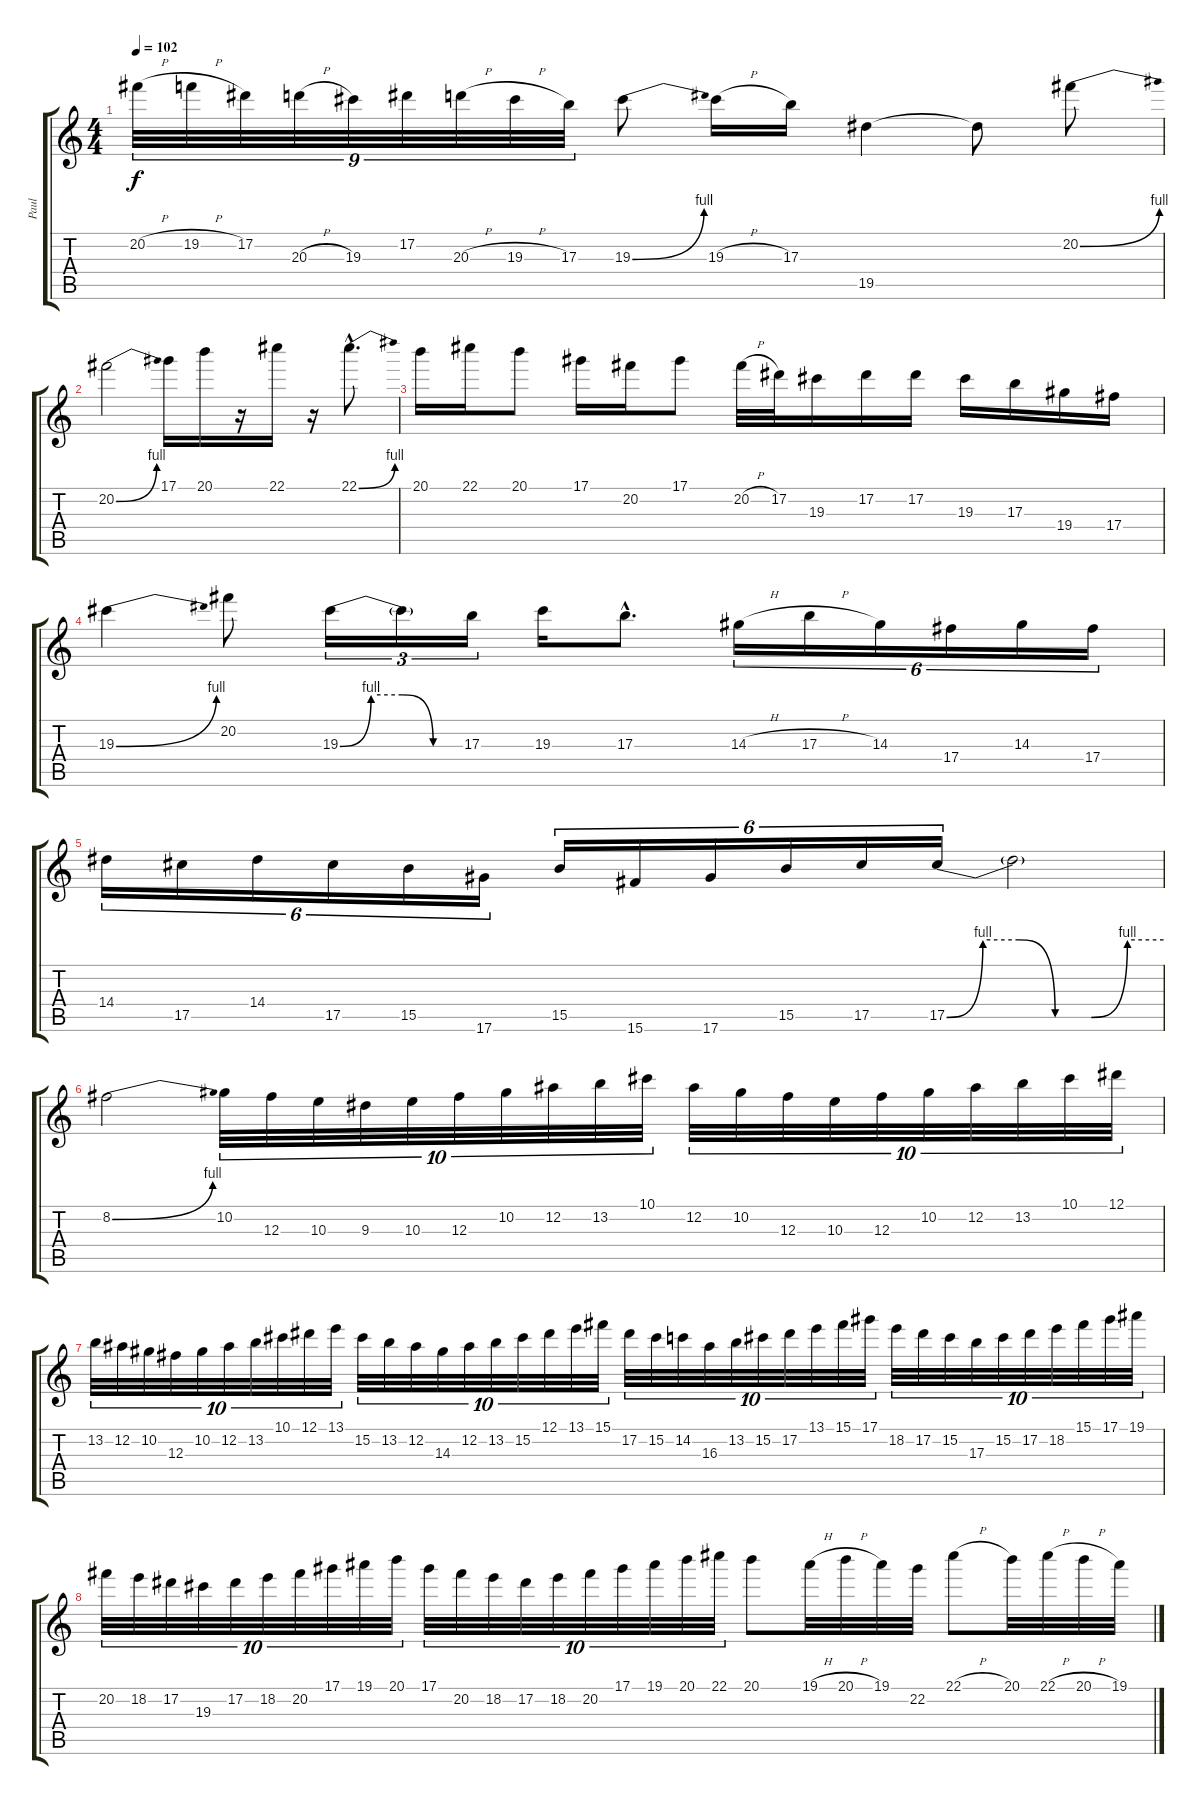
\track ("Paul" "Paul") {instrument distortionguitar}
\staff {score tabs}
\tuning (Eb4 Bb3 Gb3 Db3 Ab2 Eb2) {hide}
\ts (4 4)
\tempo 102
\clef g2
\ks c
20.2{h}.32{tu (9 8) dy f} 19.2{h}.32{tu (9 8)} 17.2.32{tu (9 8)} 20.3{h}.32{tu (9 8)} 19.3.32{tu (9 8)} 17.2.32{tu (9 8)} 20.3{h}.32{tu (9 8)} 19.3{h}.32{tu (9 8)} 17.3.32{tu (9 8)} 19.3{be (bend 0 0 60 4)}.8 19.3{h}.16 17.3.16 19.5.4 19.5{t}.8 20.2{be (bend 0 0 60 4)}.8 |
20.2{be (bend 0 0 60 4)}.2 17.1.16 20.1.16 r.16 22.1.16 r.16 22.1{be (bend 0 0 60 4) hac}.8{d} |
20.1.16 22.1.16 20.1.8 17.1.16 20.2.16 17.1.8 20.2{h}.32 17.2.32 19.3.16 17.2.16 17.2.16 19.3.16 17.3.16 19.4.16 17.4.16 |
19.3{be (bend 0 0 60 4)}.4 20.2.8 19.3{be (custom 0 0 15 4 30 4 45 0 60 0)}.16{tu (3 2)} 19.3{t}.16{tu (3 2)} 17.3.16{tu (3 2)} 19.3.16 17.3{hac}.8{d} 14.3{h}.16{tu (6 4)} 17.3{h}.16{tu (6 4)} 14.3.16{tu (6 4)} 17.4.16{tu (6 4)} 14.3.16{tu (6 4)} 17.4.16{tu (6 4)} |
14.4.16{tu (6 4)} 17.5.16{tu (6 4)} 14.4.16{tu (6 4)} 17.5.16{tu (6 4)} 15.5.16{tu (6 4)} 17.6.16{tu (6 4)} 15.5.16{tu (6 4)} 15.6.16{tu (6 4)} 17.6.16{tu (6 4)} 15.5.16{tu (6 4)} 17.5.16{tu (6 4)} 17.5{be (custom 0 0 10 4 20 4 30 0 40 0 50 4 60 4)}.16{tu (6 4)} 17.5{t}.2 |
8.2{be (bend 0 0 60 4)}.2 10.2.32{tu (10 8)} 12.3.32{tu (10 8)} 10.3.32{tu (10 8)} 9.3.32{tu (10 8)} 10.3.32{tu (10 8)} 12.3.32{tu (10 8)} 10.2.32{tu (10 8)} 12.2.32{tu (10 8)} 13.2.32{tu (10 8)} 10.1.32{tu (10 8)} 12.2.32{tu (10 8)} 10.2.32{tu (10 8)} 12.3.32{tu (10 8)} 10.3.32{tu (10 8)} 12.3.32{tu (10 8)} 10.2.32{tu (10 8)} 12.2.32{tu (10 8)} 13.2.32{tu (10 8)} 10.1.32{tu (10 8)} 12.1.32{tu (10 8)} |
13.2.32{tu (10 8)} 12.2.32{tu (10 8)} 10.2.32{tu (10 8)} 12.3.32{tu (10 8)} 10.2.32{tu (10 8)} 12.2.32{tu (10 8)} 13.2.32{tu (10 8)} 10.1.32{tu (10 8)} 12.1.32{tu (10 8)} 13.1.32{tu (10 8)} 15.2.32{tu (10 8)} 13.2.32{tu (10 8)} 12.2.32{tu (10 8)} 14.3.32{tu (10 8)} 12.2.32{tu (10 8)} 13.2.32{tu (10 8)} 15.2.32{tu (10 8)} 12.1.32{tu (10 8)} 13.1.32{tu (10 8)} 15.1.32{tu (10 8)} 17.2.32{tu (10 8)} 15.2.32{tu (10 8)} 14.2.32{tu (10 8)} 16.3.32{tu (10 8)} 13.2.32{tu (10 8)} 15.2.32{tu (10 8)} 17.2.32{tu (10 8)} 13.1.32{tu (10 8)} 15.1.32{tu (10 8)} 17.1.32{tu (10 8)} 18.2.32{tu (10 8)} 17.2.32{tu (10 8)} 15.2.32{tu (10 8)} 17.3.32{tu (10 8)} 15.2.32{tu (10 8)} 17.2.32{tu (10 8)} 18.2.32{tu (10 8)} 15.1.32{tu (10 8)} 17.1.32{tu (10 8)} 19.1.32{tu (10 8)} |
20.2.32{tu (10 8)} 18.2.32{tu (10 8)} 17.2.32{tu (10 8)} 19.3.32{tu (10 8)} 17.2.32{tu (10 8)} 18.2.32{tu (10 8)} 20.2.32{tu (10 8)} 17.1.32{tu (10 8)} 19.1.32{tu (10 8)} 20.1.32{tu (10 8)} 17.1.32{tu (10 8)} 20.2.32{tu (10 8)} 18.2.32{tu (10 8)} 17.2.32{tu (10 8)} 18.2.32{tu (10 8)} 20.2.32{tu (10 8)} 17.1.32{tu (10 8)} 19.1.32{tu (10 8)} 20.1.32{tu (10 8)} 22.1.32{tu (10 8)} 20.1.8 19.1{h}.32 20.1{h}.32 19.1.32 22.2.32 22.1{h}.8 20.1.32 22.1{h}.32 20.1{h}.32 19.1.32
